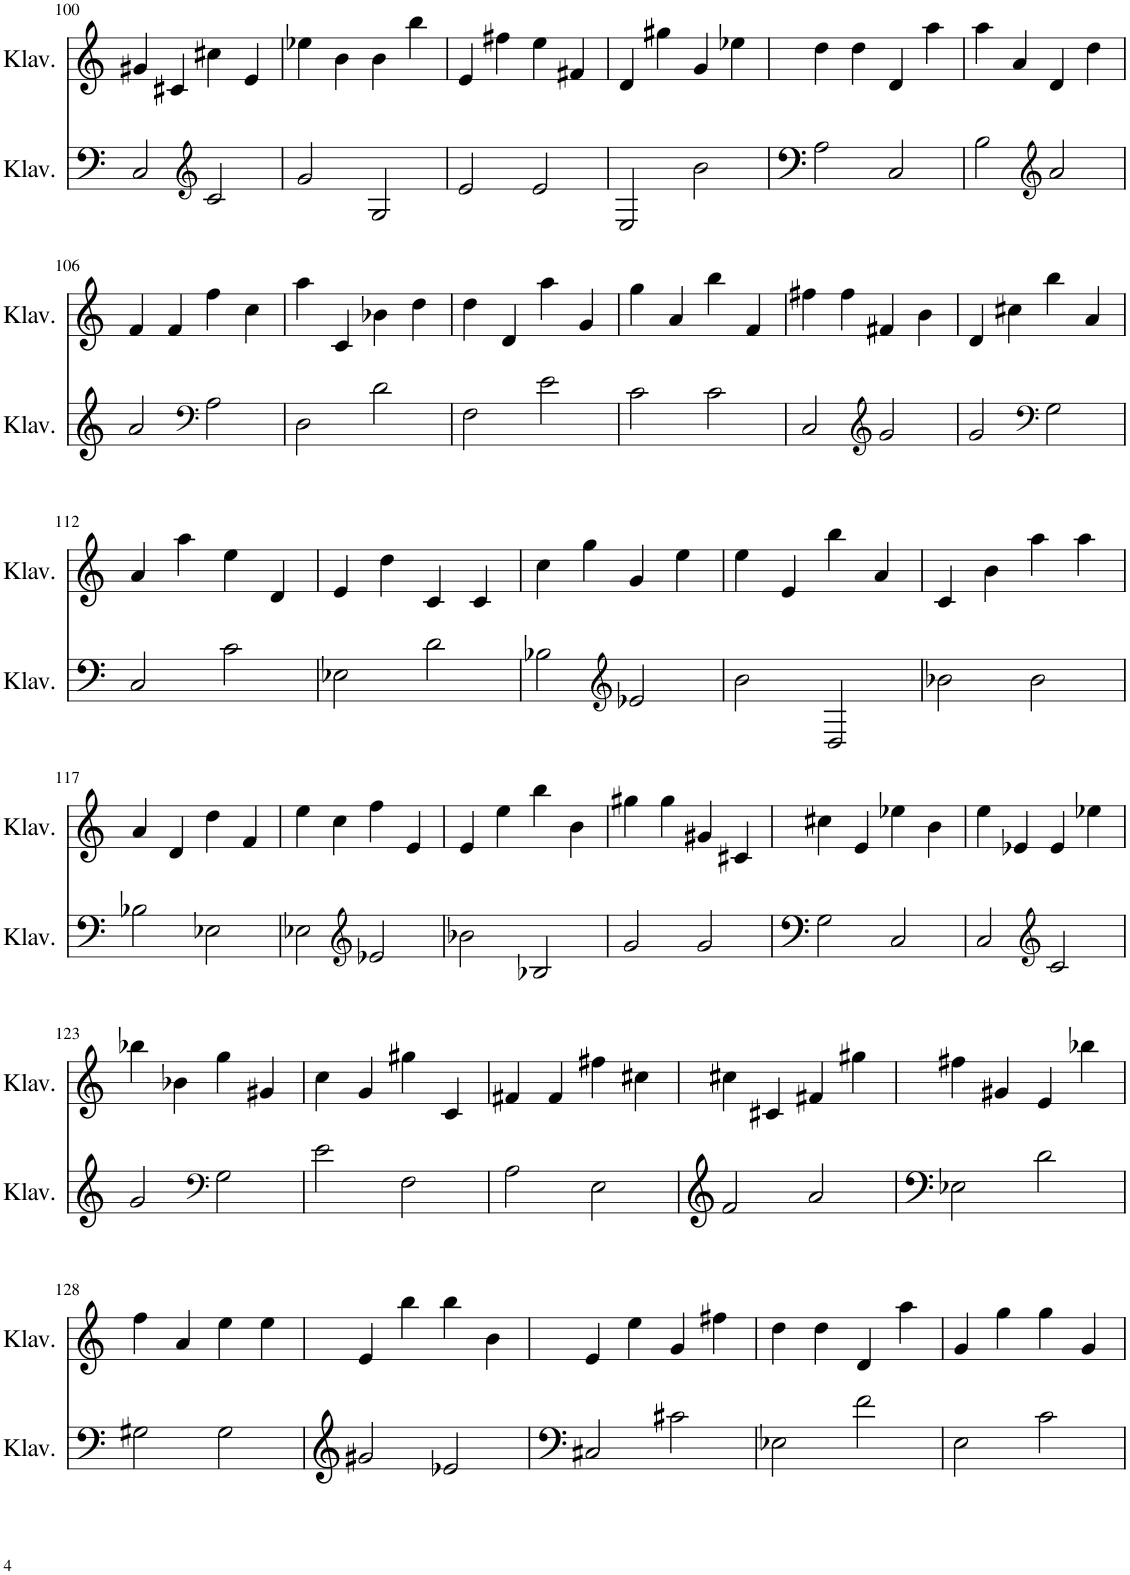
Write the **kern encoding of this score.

**kern	**kern
*part2	*part1
*staff2	*staff1
*I"Klavier	*I"Klavier
*I'Klav.	*I'Klav.
!!LO:PB:g=z
*clefF4	*clefG2
*k[]	*k[]
*M4/4	*M4/4
=100	=100
2C/	4g#X/
.	4c#X/
*clefG2	*
2c/	4cc#X\
.	4e/
=101	=101
2g/	4ee-X\
.	4b\
2G/	4b\
.	4bb\
=102	=102
2e/	4e/
.	4ff#X\
2e/	4ee\
.	4f#X/
=103	=103
2E/	4d/
.	4gg#X\
2b\	4g/
.	4ee-X\
=104	=104
2A\	4dd\
.	4dd\
2C/	4d/
.	4aa\
=105	=105
2B\	4aa\
.	4a/
*clefG2	*
2a/	4d/
.	4dd\
!!LO:LB:g=z
=106	=106
2a/	4f/
.	4f/
*clefF4	*
2A\	4ff\
.	4cc\
=107	=107
2D\	4aa\
.	4c/
2d\	4b-X\
.	4dd\
=108	=108
2F\	4dd\
.	4d/
2e\	4aa\
.	4g/
=109	=109
2c\	4gg\
.	4a/
2c\	4bb\
.	4f/
=110	=110
2C/	4ff#X\
.	4ff#\
*clefG2	*
2g/	4f#X/
.	4b\
=111	=111
2g/	4d/
.	4cc#X\
*clefF4	*
2G\	4bb\
.	4a/
!!LO:LB:g=z
=112	=112
2C/	4a/
.	4aa\
2c\	4ee\
.	4d/
=113	=113
2E-X\	4e/
.	4dd\
2d\	4c/
.	4c/
=114	=114
2B-X\	4cc\
.	4gg\
*clefG2	*
2e-X/	4g/
.	4ee\
=115	=115
2b\	4ee\
.	4e/
2D/	4bb\
.	4a/
=116	=116
2b-X\	4c/
.	4b\
2b-\	4aa\
.	4aa\
!!LO:LB:g=z
=117	=117
2B-X\	4a/
.	4d/
2E-X\	4dd\
.	4f/
=118	=118
2E-X\	4ee\
.	4cc\
*clefG2	*
2e-X/	4ff\
.	4e/
=119	=119
2b-X\	4e/
.	4ee\
2B-X/	4bb\
.	4b\
=120	=120
2g/	4gg#X\
.	4gg#\
2g/	4g#X/
.	4c#X/
=121	=121
2G\	4cc#X\
.	4e/
2C/	4ee-X\
.	4b\
=122	=122
2C/	4ee\
.	4e-X/
*clefG2	*
2c/	4e-/
.	4ee-X\
!!LO:LB:g=z
=123	=123
2g/	4bb-X\
.	4b-X\
*clefF4	*
2G\	4gg\
.	4g#X/
=124	=124
2e\	4cc\
.	4g/
2F\	4gg#X\
.	4c/
=125	=125
2A\	4f#X/
.	4f#/
2E\	4ff#X\
.	4cc#X\
=126	=126
2f/	4cc#X\
.	4c#X/
2a/	4f#X/
.	4gg#X\
=127	=127
2E-X\	4ff#X\
.	4g#X/
2d\	4e/
.	4bb-X\
!!LO:LB:g=z
=128	=128
2G#X\	4ff\
.	4a/
2G#\	4ee\
.	4ee\
=129	=129
2g#X/	4e/
.	4bb\
2e-X/	4bb\
.	4b\
=130	=130
2C#X/	4e/
.	4ee\
2c#X\	4g/
.	4ff#X\
=131	=131
2E-X\	4dd\
.	4dd\
2f\	4d/
.	4aa\
=132	=132
2E\	4g/
.	4gg\
2c\	4gg\
.	4g/
=	=
*-	*-
